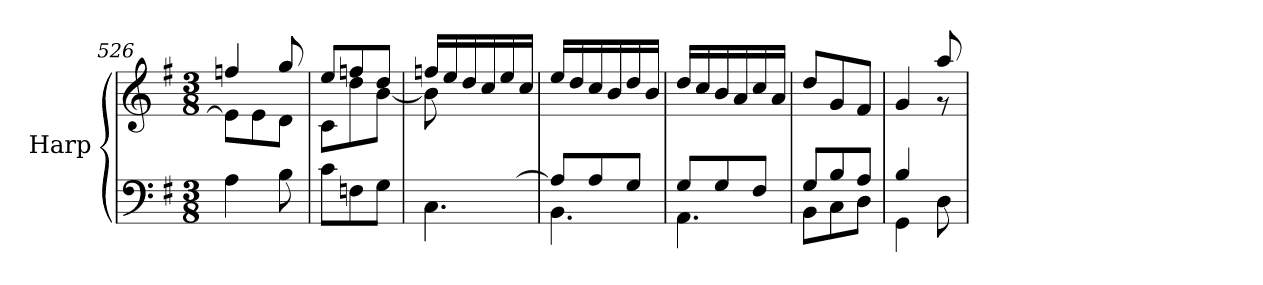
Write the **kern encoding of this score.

**kern	**kern
*part1	*part1
*staff2	*staff1
*I"Harp	*
*I'Hp	*
*clefF4	*clefG2
*k[f#]	*k[f#]
*M3/8	*M3/8
=526	=526
*	*^
4A\	4ffn/	8e\L]
.	.	8e\
8B\	8gg/	8d\J
=527	=527	=527
8c\L	8ee/L	8c\L
8Fn\	8ffn/	8dd\
8G\J	8dd/J	[8b\J
!!LO:LB:g=z	!!
=528	=528	=528
*^	*	*
8ryy	4.C\	16ffn/LL	8b\L]
.	.	16ee/	.
8B/	.	16dd/	4ryy
.	.	16cc/	.
[8A/J	.	16ee/	.
.	.	16cc/JJ	.
*	*	*v	*v
=529	=529	=529
8A/L]	4.BB\	16ee/LL
.	.	16dd/
8A/	.	16cc/
.	.	16b/
8G/J	.	16dd/
.	.	16b/JJ
=530	=530	=530
8G/L	4.AA\	16dd/LL
.	.	16cc/
8G/	.	16b/
.	.	16a/
8F#/J	.	16cc/
.	.	16a/JJ
=531	=531	=531
8G/L	8BB\L	8dd/L
8B/	8C\	8g/
8A/J	8D\J	8f#/J
=532	=532	=532
*	*	*^
4B/	4GG\	4g/	4ryy
8ryy	8D\	8aa/	8r
*v	*v	*	*
*	*v	*v
=	=
*-	*-
